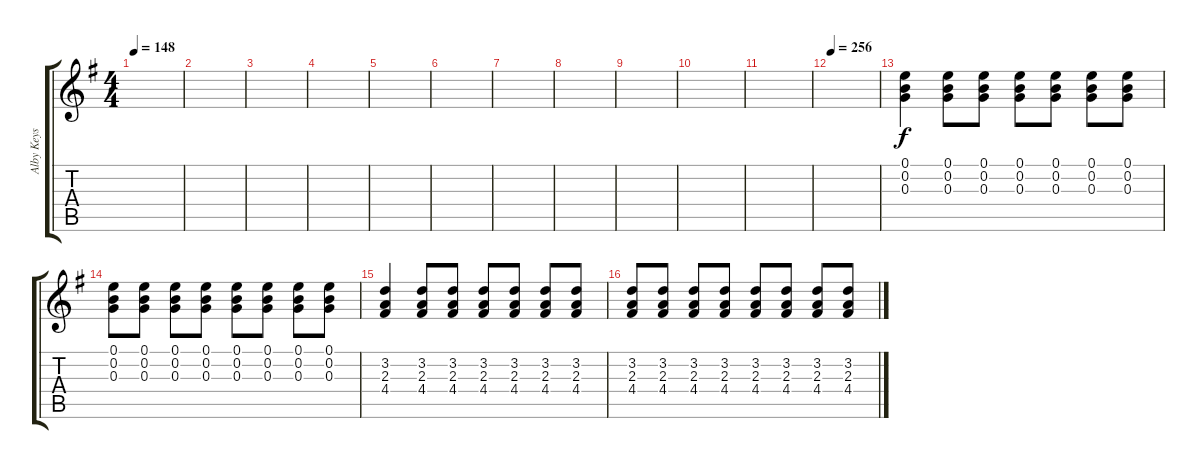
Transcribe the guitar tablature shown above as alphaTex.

\track ("Alby Keys" "Alby Keys") {instrument pad3polysynth}
\staff {score tabs}
\tuning (E5 B4 G4 D4 A3 E3) {hide}
\ts (4 4)
\tempo 148
\clef g2
\ks eminor
|
|
|
|
|
|
|
|
|
|
|
\tempo 256
|
(0.1 0.2 0.3).4{volume 12} (0.1 0.2 0.3).8 (0.1 0.2 0.3).8 (0.1 0.2 0.3).8 (0.1 0.2 0.3).8 (0.1 0.2 0.3).8 (0.1 0.2 0.3).8 |
(0.1 0.2 0.3).8 (0.1 0.2 0.3).8 (0.1 0.2 0.3).8 (0.1 0.2 0.3).8 (0.1 0.2 0.3).8 (0.1 0.2 0.3).8 (0.1 0.2 0.3).8 (0.1 0.2 0.3).8 |
(3.2 2.3 4.4).4 (3.2 2.3 4.4).8 (3.2 2.3 4.4).8 (3.2 2.3 4.4).8 (3.2 2.3 4.4).8 (3.2 2.3 4.4).8 (3.2 2.3 4.4).8 |
(3.2 2.3 4.4).8 (3.2 2.3 4.4).8 (3.2 2.3 4.4).8 (3.2 2.3 4.4).8 (3.2 2.3 4.4).8 (3.2 2.3 4.4).8 (3.2 2.3 4.4).8 (3.2 2.3 4.4).8
